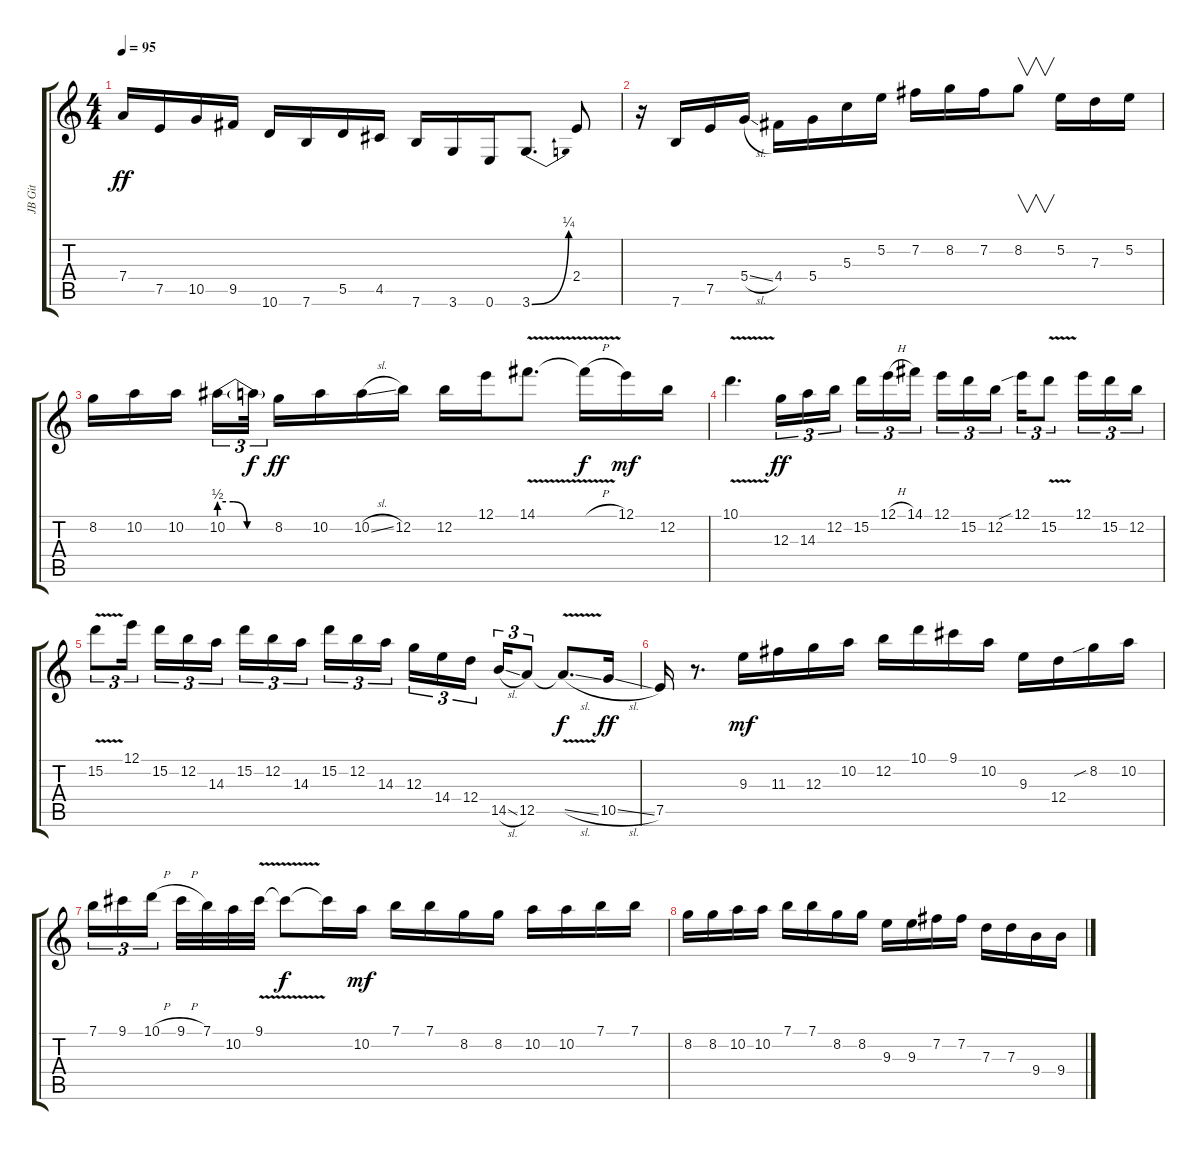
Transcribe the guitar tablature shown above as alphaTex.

\track ("JB Git" "JB Git") {instrument overdrivenguitar}
\staff {score tabs}
\tuning (E4 B3 G3 D3 A2 E2) {hide}
\ts (4 4)
\tempo 95
\clef g2
\ks c
7.4.16{dy ff} 7.5.16 10.5.16 9.5.16 10.6.16 7.6.16 5.5.16 4.5.16 7.6.16 3.6.16 0.6.16 3.6{be (bend 0 0 60 1)}.8{d} 2.4.8 |
r.16 7.6.16 7.5.16 5.4{sl}.16 4.4.16 5.4.16 5.3.16 5.2.16 7.2.16 8.2.16 7.2.16 8.2.8{v} 5.2.16 7.3.16 5.2.16 |
8.2.16 10.2.16 10.2.16{beam splitsecondary} 10.2{be (custom 0 2 15 2 30 0 60 0)}.16{tu (3 2)} 10.2{t}.32{tu (3 2) dy f} 8.2.16{dy ff} 10.2.16 10.2{sl}.16 12.2.16 12.2.16 12.1.16 14.1{v}.8{d} 14.1{h t}.16{dy f} 12.1.16{dy mf} 12.2.16 |
10.1{v}.4{d} 12.3.16{tu (3 2) dy ff} 14.3.16{tu (3 2)} 12.2.16{tu (3 2)} 15.2.16{tu (3 2)} 12.1{h}.16{tu (3 2)} 14.1.16{tu (3 2) beam splitsecondary} 12.1.16{tu (3 2)} 15.2.16{tu (3 2)} 12.2.16{tu (3 2)} 12.1{sib}.16{tu (3 2)} 15.2{v}.8{tu (3 2)} 12.1.16{tu (3 2)} 15.2.16{tu (3 2)} 12.2.16{tu (3 2)} |
15.2{v}.8{tu (3 2)} 12.1.16{tu (3 2) beam splitsecondary} 15.2.16{tu (3 2)} 12.2.16{tu (3 2)} 14.3.16{tu (3 2)} 15.2.16{tu (3 2)} 12.2.16{tu (3 2)} 14.3.16{tu (3 2) beam splitsecondary} 15.2.16{tu (3 2)} 12.2.16{tu (3 2)} 14.3.16{tu (3 2)} 12.3.16{tu (3 2)} 14.4.16{tu (3 2)} 12.4.16{tu (3 2) beam splitsecondary} 14.5{sl}.16{tu (3 2)} 12.5.8{tu (3 2)} 12.5{v sl t}.8{d dy f} 10.5{sl}.16{dy ff} |
7.5.16 r.8{d} 9.3.16{dy mf} 11.3.16 12.3.16 10.2.16 12.2.16 10.1.16 9.1.16 10.2.16 9.3.16 12.4.16 8.2{sib}.16 10.2.16 |
7.1.16{tu (3 2)} 9.1.16{tu (3 2)} 10.1{h}.16{tu (3 2) beam splitsecondary} 9.1{h}.32 7.1.32 10.2.32 9.1{v}.32 9.1{t}.8{dy f} 9.1{t}.16 10.2.16{dy mf} 7.1.16 7.1.16 8.2.16 8.2.16 10.2.16 10.2.16 7.1.16 7.1.16 |
8.2.16 8.2.16 10.2.16 10.2.16 7.1.16 7.1.16 8.2.16 8.2.16 9.3.16 9.3.16 7.2.16 7.2.16 7.3.16 7.3.16 9.4.16 9.4.16
